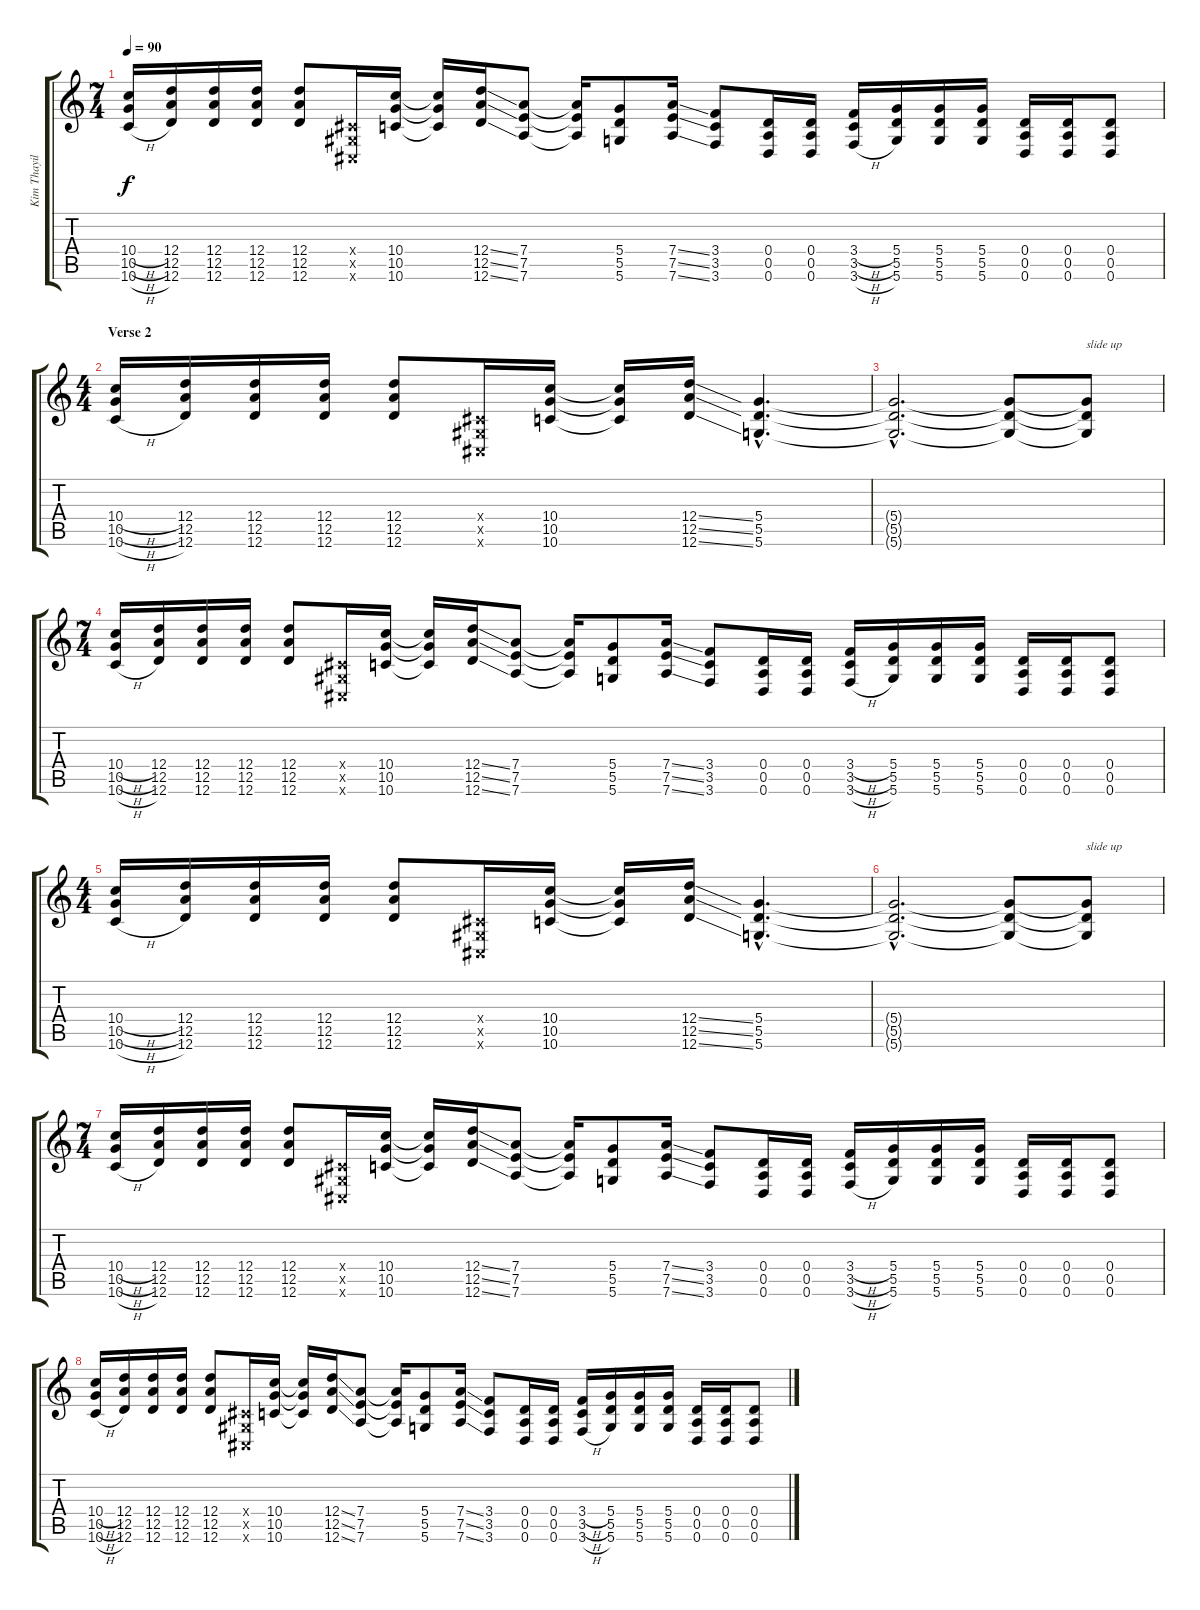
\track ("Kim Thayil" "Kim Thayil") {instrument overdrivenguitar}
\staff {score tabs}
\tuning (E4 B3 G3 D3 A2 D2) {hide}
\ts (7 4)
\tempo 90
\clef g2
\ks c
(10.4{h} 10.5{h} 10.6{h}).16{dy f} (12.4 12.5 12.6).16 (12.4 12.5 12.6).16 (12.4 12.5 12.6).16 (12.4 12.5 12.6).8 (-1.4{x} -1.5{x} -1.6{x}).16 (10.4 10.5 10.6).16 (10.4{t} 10.5{t} 10.6{t}).16 (12.4{ss} 12.5{ss} 12.6{ss}).16 (7.4 7.5 7.6).8 (7.4{t} 7.5{t} 7.6{t}).16 (5.4 5.5 5.6).8 (7.4{ss} 7.5{ss} 7.6{ss}).16 (3.4 3.5 3.6).8 (0.4 0.5 0.6).16 (0.4 0.5 0.6).16 (3.4{h} 3.5{h} 3.6{h}).16 (5.4 5.5 5.6).16 (5.4 5.5 5.6).16 (5.4 5.5 5.6).16 (0.4 0.5 0.6).16 (0.4 0.5 0.6).16 (0.4 0.5 0.6).8 |
\ts (4 4)
\section ("" "Verse 2")
(10.4{h} 10.5{h} 10.6{h}).16 (12.4 12.5 12.6).16 (12.4 12.5 12.6).16 (12.4 12.5 12.6).16 (12.4 12.5 12.6).8 (-1.4{x} -1.5{x} -1.6{x}).16 (10.4 10.5 10.6).16 (10.4{t} 10.5{t} 10.6{t}).16 (12.4{ss} 12.5{ss} 12.6{ss}).16 (5.4{hac} 5.5{hac} 5.6{hac}).4{d} |
(5.4{hac t} 5.5{hac t} 5.6{hac t}).2{d} (5.4{t} 5.5{t} 5.6{t}).8 (5.4{t} 5.5{t} 5.6{t}).8{txt "slide up"} |
\ts (7 4)
(10.4{h} 10.5{h} 10.6{h}).16 (12.4 12.5 12.6).16 (12.4 12.5 12.6).16 (12.4 12.5 12.6).16 (12.4 12.5 12.6).8 (-1.4{x} -1.5{x} -1.6{x}).16 (10.4 10.5 10.6).16 (10.4{t} 10.5{t} 10.6{t}).16 (12.4{ss} 12.5{ss} 12.6{ss}).16 (7.4 7.5 7.6).8 (7.4{t} 7.5{t} 7.6{t}).16 (5.4 5.5 5.6).8 (7.4{ss} 7.5{ss} 7.6{ss}).16 (3.4 3.5 3.6).8 (0.4 0.5 0.6).16 (0.4 0.5 0.6).16 (3.4{h} 3.5{h} 3.6{h}).16 (5.4 5.5 5.6).16 (5.4 5.5 5.6).16 (5.4 5.5 5.6).16 (0.4 0.5 0.6).16 (0.4 0.5 0.6).16 (0.4 0.5 0.6).8 |
\ts (4 4)
(10.4{h} 10.5{h} 10.6{h}).16 (12.4 12.5 12.6).16 (12.4 12.5 12.6).16 (12.4 12.5 12.6).16 (12.4 12.5 12.6).8 (-1.4{x} -1.5{x} -1.6{x}).16 (10.4 10.5 10.6).16 (10.4{t} 10.5{t} 10.6{t}).16 (12.4{ss} 12.5{ss} 12.6{ss}).16 (5.4{hac} 5.5{hac} 5.6{hac}).4{d} |
(5.4{hac t} 5.5{hac t} 5.6{hac t}).2{d} (5.4{t} 5.5{t} 5.6{t}).8 (5.4{t} 5.5{t} 5.6{t}).8{txt "slide up"} |
\ts (7 4)
(10.4{h} 10.5{h} 10.6{h}).16 (12.4 12.5 12.6).16 (12.4 12.5 12.6).16 (12.4 12.5 12.6).16 (12.4 12.5 12.6).8 (-1.4{x} -1.5{x} -1.6{x}).16 (10.4 10.5 10.6).16 (10.4{t} 10.5{t} 10.6{t}).16 (12.4{ss} 12.5{ss} 12.6{ss}).16 (7.4 7.5 7.6).8 (7.4{t} 7.5{t} 7.6{t}).16 (5.4 5.5 5.6).8 (7.4{ss} 7.5{ss} 7.6{ss}).16 (3.4 3.5 3.6).8 (0.4 0.5 0.6).16 (0.4 0.5 0.6).16 (3.4{h} 3.5{h} 3.6{h}).16 (5.4 5.5 5.6).16 (5.4 5.5 5.6).16 (5.4 5.5 5.6).16 (0.4 0.5 0.6).16 (0.4 0.5 0.6).16 (0.4 0.5 0.6).8 |
(10.4{h} 10.5{h} 10.6{h}).16 (12.4 12.5 12.6).16 (12.4 12.5 12.6).16 (12.4 12.5 12.6).16 (12.4 12.5 12.6).8 (-1.4{x} -1.5{x} -1.6{x}).16 (10.4 10.5 10.6).16 (10.4{t} 10.5{t} 10.6{t}).16 (12.4{ss} 12.5{ss} 12.6{ss}).16 (7.4 7.5 7.6).8 (7.4{t} 7.5{t} 7.6{t}).16 (5.4 5.5 5.6).8 (7.4{ss} 7.5{ss} 7.6{ss}).16 (3.4 3.5 3.6).8 (0.4 0.5 0.6).16 (0.4 0.5 0.6).16 (3.4{h} 3.5{h} 3.6{h}).16 (5.4 5.5 5.6).16 (5.4 5.5 5.6).16 (5.4 5.5 5.6).16 (0.4 0.5 0.6).16 (0.4 0.5 0.6).16 (0.4 0.5 0.6).8
